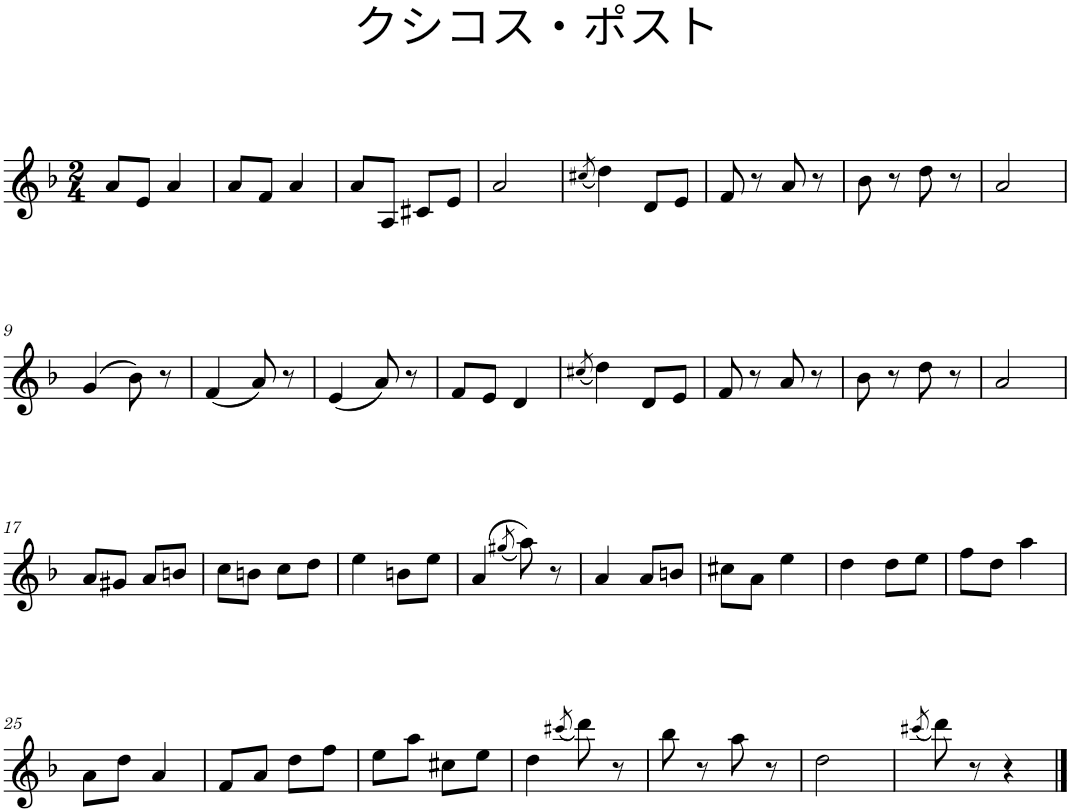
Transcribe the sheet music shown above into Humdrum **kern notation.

**kern
*part1
*staff1
*I"Piano
*I'Pno.
*clefG2
*k[b-]
*M2/4
=1
8a/L
8e/J
4a/
=2
8a/L
8f/J
4a/
=3
8a/L
8A/J
8c#X/L
8e/J
=4
2a/
=5
(8qcc#X/
4dd\)
8d/L
8e/J
=6
8f/
8r
8a/
8r
=7
8b-\
8r
8dd\
8r
=8
2a/
!!LO:LB:g=z
=9
(>4g/
8b-\)
8r
=10
(<4f/
8a/)
8r
=11
(<4e/
8a/)
8r
=12
8f/L
8e/J
4d/
=13
(8qcc#X/
4dd\)
8d/L
8e/J
=14
8f/
8r
8a/
8r
=15
8b-\
8r
8dd\
8r
=16
2a/
!!LO:LB:g=z
=17
8a/L
8g#X/J
8a/L
8bn/J
=18
8cc\L
8bn\J
8cc\L
8dd\J
=19
4ee\
8bn\L
8ee\J
=20
(>4a/
(8qgg#X/
8aa\))
8r
=21
4a/
8a/L
8bn/J
=22
8cc#X\L
8a\J
4ee\
=23
4dd\
8dd\L
8ee\J
=24
8ff\L
8dd\J
4aa\
!!LO:LB:g=z
=25
8a\L
8dd\J
4a/
=26
8f/L
8a/J
8dd\L
8ff\J
=27
8ee\L
8aa\J
8cc#X\L
8ee\J
=28
4dd\
(8qccc#X/
8ddd\)
8r
=29
8bb-\
8r
8aa\
8r
=30
2dd\
=31
(8qccc#X/
8ddd\)
8r
4r
==
*-
